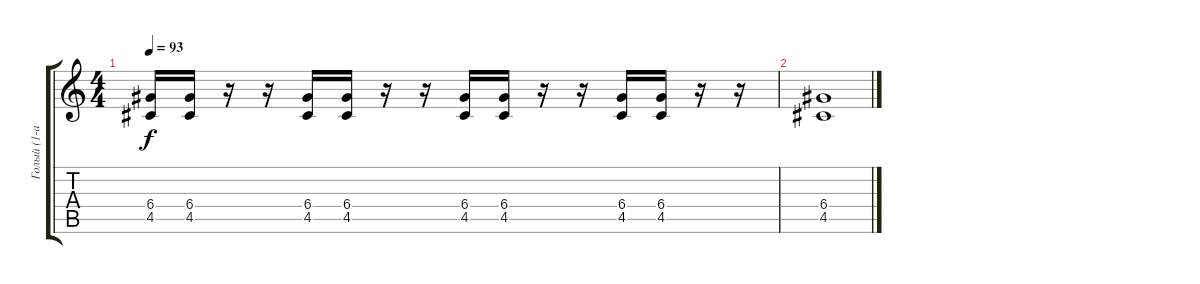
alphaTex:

\track ("Голый (1-ая гитара)" "Голый (1-а") {instrument distortionguitar}
\staff {score tabs}
\tuning (E4 B3 G3 D3 A2 E2) {hide}
\ts (4 4)
\tempo 93
\clef g2
\ks c
(6.4 4.5).16{dy f} (6.4 4.5).16 r.16 r.16 (6.4 4.5).16 (6.4 4.5).16 r.16 r.16 (6.4 4.5).16 (6.4 4.5).16 r.16 r.16 (6.4 4.5).16 (6.4 4.5).16 r.16 r.16 |
(6.4 4.5).1
